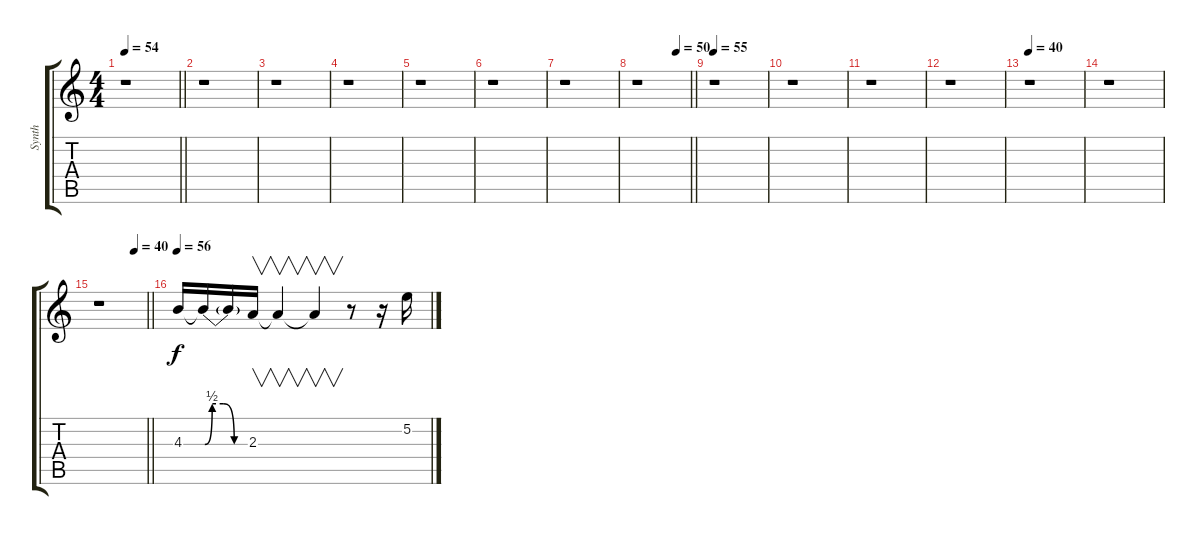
\track ("Synth" "Synth") {instrument pad3polysynth}
\staff {score tabs}
\tuning (E5 B4 G4 D4 A3 E3) {hide}
\ts (4 4)
\tempo 54
\clef g2
\barLineRight lightlight
\ks c
r.1{dy f instrument pad3polysynth} |
r.1 |
r.1 |
r.1 |
r.1 |
r.1 |
r.1 |
\tempo (50 0.75)
\barLineRight lightlight
r.1 |
\tempo 55
r.1 |
r.1 |
r.1 |
r.1 |
\tempo 40
r.1 |
r.1 |
\tempo (40 0.75)
\barLineRight lightlight
r.1 |
\tempo 56
4.3.16 4.3{be (custom 0 0 10 2 25 2 40 0 60 0) t}.16 4.3{t}.16 2.3.16{v} 2.3{t}.4{v} 2.3{t}.4{v} r.8 r.16 5.2.16
